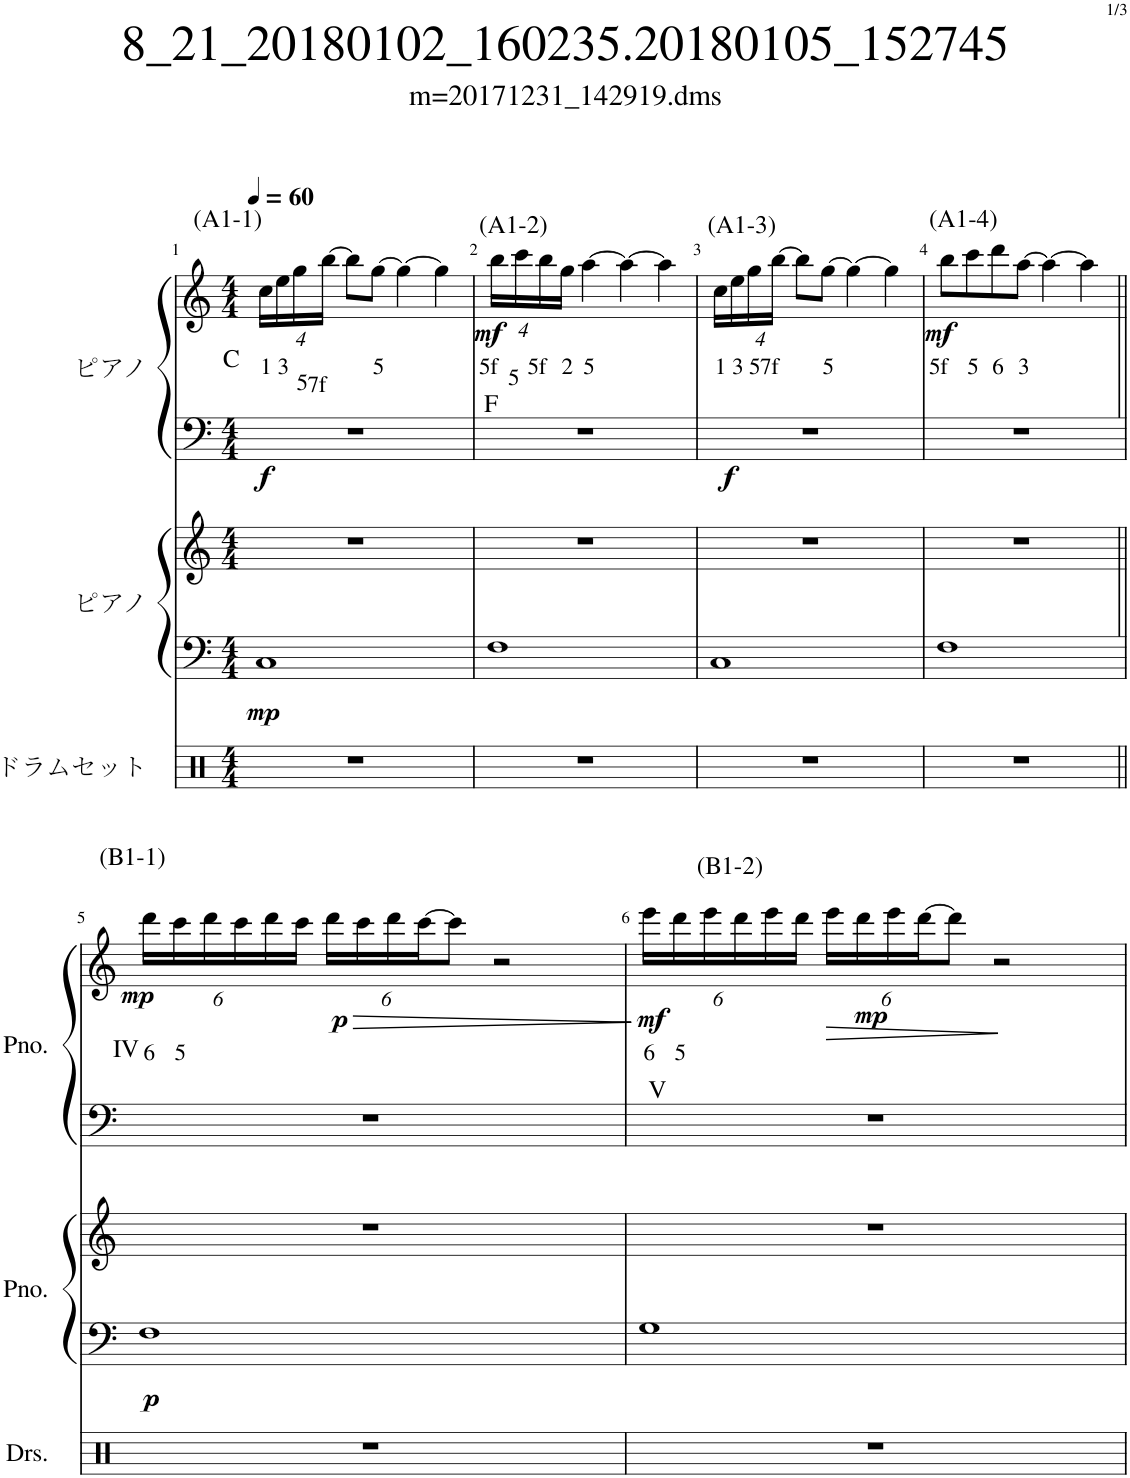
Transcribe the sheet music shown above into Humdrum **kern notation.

**kern	**kern	**kern	**dynam	**kern	**kern	**text	**dynam	**harte
*part3	*part2	*part2	*part2	*part1	*part1	*part1	*part1	*part1
*staff5	*staff4	*staff3	*staff3/4	*staff2	*staff1	*staff1	*staff1/2	*
*I"ドラムセット	*I"ピアノ	*	*	*I"ピアノ	*	*	*	*
*clefX	*clefF4	*clefG2	*	*clefF4	*clefG2	*	*	*
*k[]	*k[]	*k[]	*	*k[]	*k[]	*	*	*
*M4/4	*M4/4	*M4/4	*	*M4/4	*M4/4	*	*	*
*MM60	*MM60	*MM60	*	*MM60	*MM60	*	*	*
=1	=1	=1	=1	=1	=1	=1	=1	=1
!	!	!	!	!	!LO:TX:a:t=(A1-1)	!	!	!
!	!	!	!LO:DY:b=2	!	!	!LO:LY:b	!LO:DY:b=2	!
1r	1C	1r	mp	1r	16cc\LL	1	f	C:maj
!	!	!	!	!	!	!LO:LY:b	!	!
.	.	.	.	.	16ee\	3	.	.
!	!	!	!	!	!	!LO:LY:b	!	!
.	.	.	.	.	16gg\	5	.	.
!	!	!	!	!	!	!LO:LY:b	!	!
.	.	.	.	.	[16bb\JJ	7f	.	.
.	.	.	.	.	8bb\L]	.	.	.
!	!	!	!	!	!	!LO:LY:b	!	!
.	.	.	.	.	[8gg\J	5	.	.
.	.	.	.	.	4gg\_	.	.	.
.	.	.	.	.	4gg\]	.	.	.
=2	=2	=2	=2	=2	=2	=2	=2	=2
!	!	!	!	!	!LO:TX:a:t=(A1-2)	!	!	!
!	!	!	!	!	!	!LO:LY:b	!LO:DY:b	!
1r	1F	1r	.	1r	16bb\LL	5f	mf	F:maj
!	!	!	!	!	!	!LO:LY:b	!	!
.	.	.	.	.	16ccc\	5	.	.
!	!	!	!	!	!	!LO:LY:b	!	!
.	.	.	.	.	16bb\	5f	.	.
!	!	!	!	!	!	!LO:LY:b	!	!
.	.	.	.	.	16gg\JJ	2	.	.
!	!	!	!	!	!	!LO:LY:b	!	!
.	.	.	.	.	[4aa\	5	.	.
.	.	.	.	.	4aa\_	.	.	.
.	.	.	.	.	4aa\]	.	.	.
=3	=3	=3	=3	=3	=3	=3	=3	=3
!	!	!	!	!	!LO:TX:a:t=(A1-3)	!	!	!
!	!	!	!	!	!	!LO:LY:b	!LO:DY:b=2	!
1r	1C	1r	.	1r	16cc\LL	1	f	.
!	!	!	!	!	!	!LO:LY:b	!	!
.	.	.	.	.	16ee\	3	.	.
!	!	!	!	!	!	!LO:LY:b	!	!
.	.	.	.	.	16gg\	5	.	.
!	!	!	!	!	!	!LO:LY:b	!	!
.	.	.	.	.	[16bb\JJ	7f	.	.
.	.	.	.	.	8bb\L]	.	.	.
!	!	!	!	!	!	!LO:LY:b	!	!
.	.	.	.	.	[8gg\J	5	.	.
.	.	.	.	.	4gg\_	.	.	.
.	.	.	.	.	4gg\]	.	.	.
=4	=4	=4	=4	=4	=4	=4	=4	=4
!	!	!	!	!	!LO:TX:a:t=(A1-4)	!	!	!
!	!	!	!	!	!	!LO:LY:b	!LO:DY:b	!
1r	1F	1r	.	1r	8bb\L	5f	mf	.
!	!	!	!	!	!	!LO:LY:b	!	!
.	.	.	.	.	8ccc\	5	.	.
!	!	!	!	!	!	!LO:LY:b	!	!
.	.	.	.	.	8ddd\	6	.	.
!	!	!	!	!	!	!LO:LY:b	!	!
.	.	.	.	.	[8aa\J	3	.	.
.	.	.	.	.	4aa\_	.	.	.
.	.	.	.	.	4aa\]	.	.	.
!!LO:LB:g=z
=5||	=5||	=5||	=5||	=5||	=5||	=5||	=5||	=5||
*	*	*	*	*	*Xbrackettup	*	*	*
!	!	!	!	!	!LO:TX:a:t=(B1-1)	!	!	!
!	!	!	!LO:DY:b=2	!	!	!LO:LY:b	!LO:DY:b	!LO:H:kt=Ⅳ
1r	1F	1r	p	1r	24ddd\LL	6	mp	N
!	!	!	!	!	!	!LO:LY:b	!	!
.	.	.	.	.	24ccc\	5	.	.
.	.	.	.	.	24ddd\	.	.	.
.	.	.	.	.	24ccc\	.	.	.
.	.	.	.	.	24ddd\	.	.	.
.	.	.	.	.	24ccc\JJ	.	.	.
!	!	!	!	!	!	!	!LO:HP:b	!
!	!	!	!	!	!	!	!LO:DY:n=1:b	!
.	.	.	.	.	24ddd\LL	.	> p	.
.	.	.	.	.	24ccc\	.	.	.
.	.	.	.	.	24ddd\	.	.	.
.	.	.	.	.	[24ccc\J	.	.	.
.	.	.	.	.	12ccc\J]	.	.	.
.	.	.	.	.	2r	.	.	.
.	.	.	.	.	.	.	]	.
=6	=6	=6	=6	=6	=6	=6	=6	=6
!	!	!	!	!	!LO:TX:a:t=(B1-2)	!	!	!
!	!	!	!	!	!	!LO:LY:b	!LO:DY:b	!LO:H:kt=V
1r	1G	1r	.	1r	24eee\LL	6	mf	N
!	!	!	!	!	!	!LO:LY:b	!	!
.	.	.	.	.	24ddd\	5	.	.
.	.	.	.	.	24eee\	.	.	.
.	.	.	.	.	24ddd\	.	.	.
.	.	.	.	.	24eee\	.	.	.
.	.	.	.	.	24ddd\JJ	.	.	.
!	!	!	!	!	!	!	!LO:HP:b	!
.	.	.	.	.	24eee\LL	.	>	.
!	!	!	!	!	!	!	!LO:DY:b	!
.	.	.	.	.	24ddd\	.	mp	.
.	.	.	.	.	24eee\	.	.	.
.	.	.	.	.	[24ddd\J	.	.	.
.	.	.	.	.	12ddd\J]	.	.	.
.	.	.	.	.	2r	.	.	.
.	.	.	.	.	.	.	]	.
=	=	=	=	=	=	=	=	=
*-	*-	*-	*-	*-	*-	*-	*-	*-
